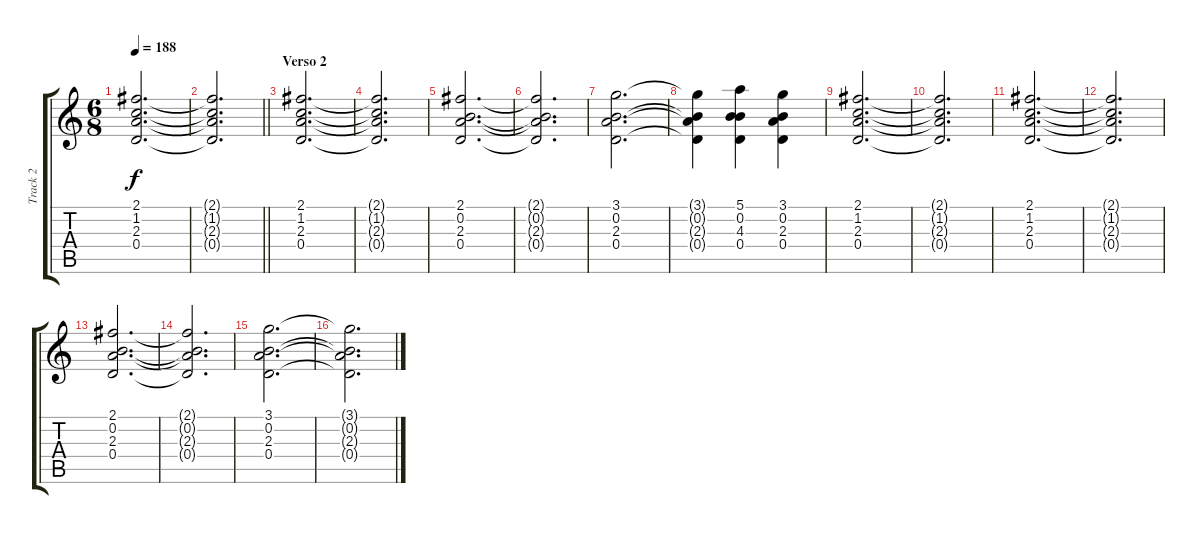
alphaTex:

\track ("Track 2" "Track 2") {instrument electricguitarclean}
\staff {score tabs}
\tuning (E4 B3 G3 D3 A2 E2) {hide}
\ts (6 8)
\tempo 188
\clef g2
\ks c
(2.1 1.2 2.3 0.4).2{d dy f} |
\barLineRight lightlight
(2.1{t} 1.2{t} 2.3{t} 0.4{t}).2{d} |
\section ("" "Verso 2")
(2.1 1.2 2.3 0.4).2{d} |
(2.1{t} 1.2{t} 2.3{t} 0.4{t}).2{d} |
(2.1 0.2 2.3 0.4).2{d} |
(2.1{t} 0.2{t} 2.3{t} 0.4{t}).2{d} |
(3.1 0.2 2.3 0.4).2{d} |
(3.1{t} 0.2{t} 2.3{t} 0.4{t}).4 (5.1 0.2 4.3 0.4).4 (3.1 0.2 2.3 0.4).4 |
(2.1 1.2 2.3 0.4).2{d} |
(2.1{t} 1.2{t} 2.3{t} 0.4{t}).2{d} |
(2.1 1.2 2.3 0.4).2{d} |
(2.1{t} 1.2{t} 2.3{t} 0.4{t}).2{d} |
(2.1 0.2 2.3 0.4).2{d} |
(2.1{t} 0.2{t} 2.3{t} 0.4{t}).2{d} |
(3.1 0.2 2.3 0.4).2{d} |
(3.1{t} 0.2{t} 2.3{t} 0.4{t}).2{d}
